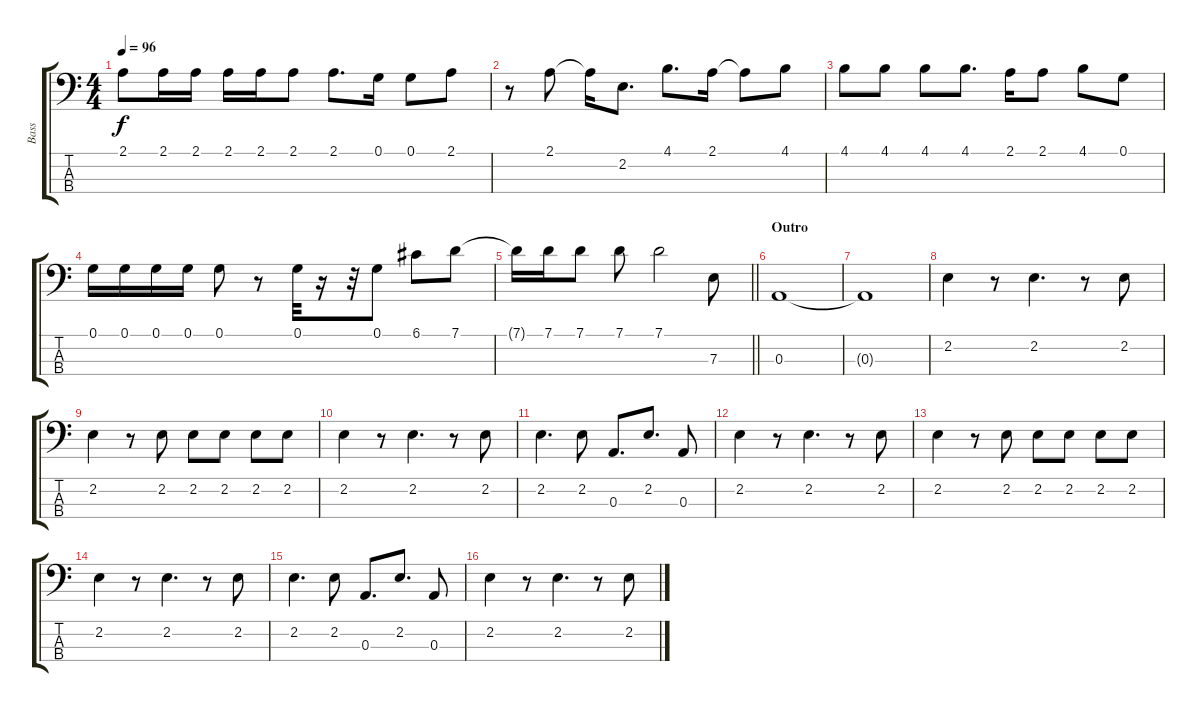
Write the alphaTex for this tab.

\track ("Bass" "Bass") {instrument electricbassfinger}
\staff {score tabs}
\tuning (G2 D2 A1 E1) {hide}
\ts (4 4)
\tempo 96
\clef f4
\ks c
2.1.8{dy f} 2.1.16 2.1.16 2.1.16 2.1.16 2.1.8 2.1.8{d} 0.1.16 0.1.8 2.1.8 |
r.8 2.1.8 2.1{t}.16 2.2.8{d} 4.1.8{d} 2.1.16 2.1{t}.8 4.1.8 |
4.1.8 4.1.8 4.1.8 4.1.8{d} 2.1.16 2.1.8 4.1.8 0.1.8 |
0.1.16 0.1.16 0.1.16 0.1.16 0.1.8 r.8 0.1.32 r.16 r.32 0.1.8 6.1.8 7.1.8 |
\barLineRight lightlight
7.1{t}.16 7.1.16 7.1.8 7.1.8 7.1.2 7.3.8 |
\section ("" "Outro")
0.3.1 |
0.3{t}.1 |
2.2.4 r.8 2.2.4{d} r.8 2.2.8 |
2.2.4 r.8 2.2.8 2.2.8 2.2.8 2.2.8 2.2.8 |
2.2.4 r.8 2.2.4{d} r.8 2.2.8 |
2.2.4{d} 2.2.8 0.3.8{d} 2.2.8{d} 0.3.8 |
2.2.4 r.8 2.2.4{d} r.8 2.2.8 |
2.2.4 r.8 2.2.8 2.2.8 2.2.8 2.2.8 2.2.8 |
2.2.4 r.8 2.2.4{d} r.8 2.2.8 |
2.2.4{d} 2.2.8 0.3.8{d} 2.2.8{d} 0.3.8 |
2.2.4 r.8 2.2.4{d} r.8 2.2.8
